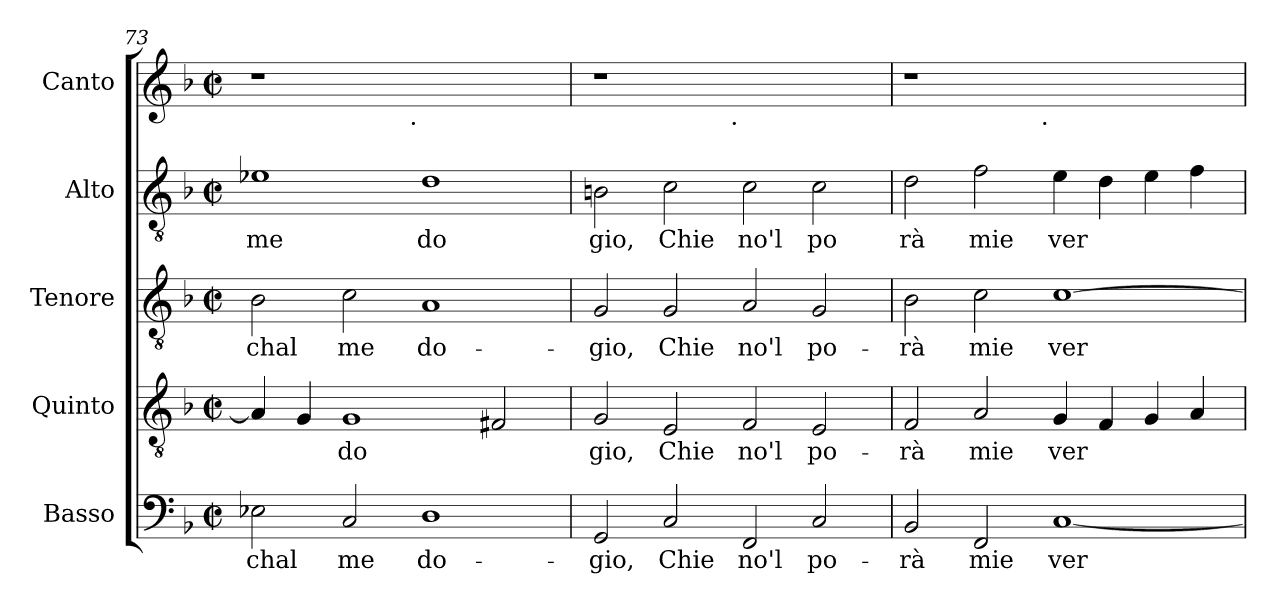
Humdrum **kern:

**kern	**text	**kern	**text	**kern	**text	**kern	**text	**kern
*part5	*part5	*part4	*part4	*part3	*part3	*part2	*part2	*part1
*staff5	*staff5	*staff4	*staff4	*staff3	*staff3	*staff2	*staff2	*staff1
*I"Basso	*	*I"Quinto	*	*I"Tenore	*	*I"Alto	*	*I"Canto
*I'Basso	*	*I'Quinto	*	*I'Tenore	*	*I'Alto	*	*I'Canto
*clefF4	*	*clefGv2	*	*clefGv2	*	*clefGv2	*	*clefG2
*k[b-]	*	*k[b-]	*	*k[b-]	*	*k[b-]	*	*k[b-]
*F:	*	*F:	*	*F:	*	*F:	*	*F:
*M2/2	*	*M2/2	*	*M2/2	*	*M2/2	*	*M2/2
*met(c|)	*	*met(c|)	*	*met(c|)	*	*met(c|)	*	*met(c|)
=73	=73	=73	=73	=73	=73	=73	=73	=73
!	!LO:LY:b:cj	!	!LO:LY:b:cj	!	!LO:LY:b:cj	!	!LO:LY:b:cj	!
*	*	*	*	*	*	*	*	*^
2E-X\	chal	4A/]	.	2B-\	chal	1e-X	me	1r	2ryy
!	!	!	!LO:LY:b:cj	!	!	!	!	!	!
.	.	4G/	.	.	.	.	.	.	.
!	!LO:LY:b:cj	!	!LO:LY:b:cj	!	!LO:LY:b:cj	!	!	!	!
2C/	me	1G	do-	2c\	me	.	.	.	4...ryy
!	!	!	!	!	!	!	!	!	!LO:TX:b:t=.
.	.	.	.	.	.	.	.	.	1ryy
!	!LO:LY:b:cj	!	!	!	!LO:LY:b:cj	!	!LO:LY:b:cj	!	!
1D	do-	.	.	1A	do-	1d	do	1ryy	.
!	!	!	!LO:LY:b:cj	!	!	!	!	!	!
.	.	2F#/	--	.	.	.	.	.	.
.	.	.	.	.	.	.	.	.	32ryy
=74	=74	=74	=74	=74	=74	=74	=74	=74	=74
!	!LO:LY:b:cj	!	!LO:LY:b:cj	!	!LO:LY:b:cj	!	!LO:LY:b:cj	!	!
2GG/	-gio,	2G/	-gio,	2G/	-gio,	2Bn\	gio,	1r	2ryy
!	!LO:LY:b:cj	!	!LO:LY:b:cj	!	!LO:LY:b:cj	!	!LO:LY:b:cj	!	!
2C/	Chie	2E/	Chie	2G/	Chie	2c\	Chie	.	4...ryy
!	!	!	!	!	!	!	!	!	!LO:TX:b:t=.
.	.	.	.	.	.	.	.	.	1ryy
!	!LO:LY:b:cj	!	!LO:LY:b:cj	!	!LO:LY:b:cj	!	!LO:LY:b:cj	!	!
2FF/	no'l	2F/	no'l	2A/	no'l	2c\	no'l	1ryy	.
!	!LO:LY:b:cj	!	!LO:LY:b:cj	!	!LO:LY:b:cj	!	!LO:LY:b:cj	!	!
2C/	po-	2E/	po-	2G/	po-	2c\	po	.	.
.	.	.	.	.	.	.	.	.	32ryy
!!LO:PB:g=z	!!
=75	=75	=75	=75	=75	=75	=75	=75	=75	=75
!	!LO:LY:b:cj	!	!LO:LY:b:cj	!	!LO:LY:b:cj	!	!LO:LY:b:cj	!	!
2BB-/	-rà	2F/	-rà	2B-\	-rà	2d\	rà	1r	2ryy
!	!LO:LY:b:cj	!	!LO:LY:b:cj	!	!LO:LY:b:cj	!	!LO:LY:b:cj	!	!
2FF/	mie	2A/	mie	2c\	mie	2f\	mie	.	4...ryy
!	!	!	!	!	!	!	!	!	!LO:TX:b:t=.
.	.	.	.	.	.	.	.	.	1ryy
!	!LO:LY:b:cj	!	!LO:LY:b:cj	!	!LO:LY:b:cj	!	!LO:LY:b:cj	!	!
[<1C	ver-	4G/	ver-	[>1c	ver	4e\	ver-	1ryy	.
!	!	!	!LO:LY:b:cj	!	!	!	!LO:LY:b:cj	!	!
.	.	4F/	--	.	.	4d\	--	.	.
!	!	!	!LO:LY:b:cj	!	!	!	!LO:LY:b:cj	!	!
.	.	4G/	--	.	.	4e\	--	.	.
!	!	!	!LO:LY:b:cj	!	!	!	!LO:LY:b:cj	!	!
.	.	4A/	--	.	.	4f\	--	.	.
.	.	.	.	.	.	.	.	.	32ryy
*	*	*	*	*	*	*	*	*v	*v
=	=	=	=	=	=	=	=	=
*-	*-	*-	*-	*-	*-	*-	*-	*-
